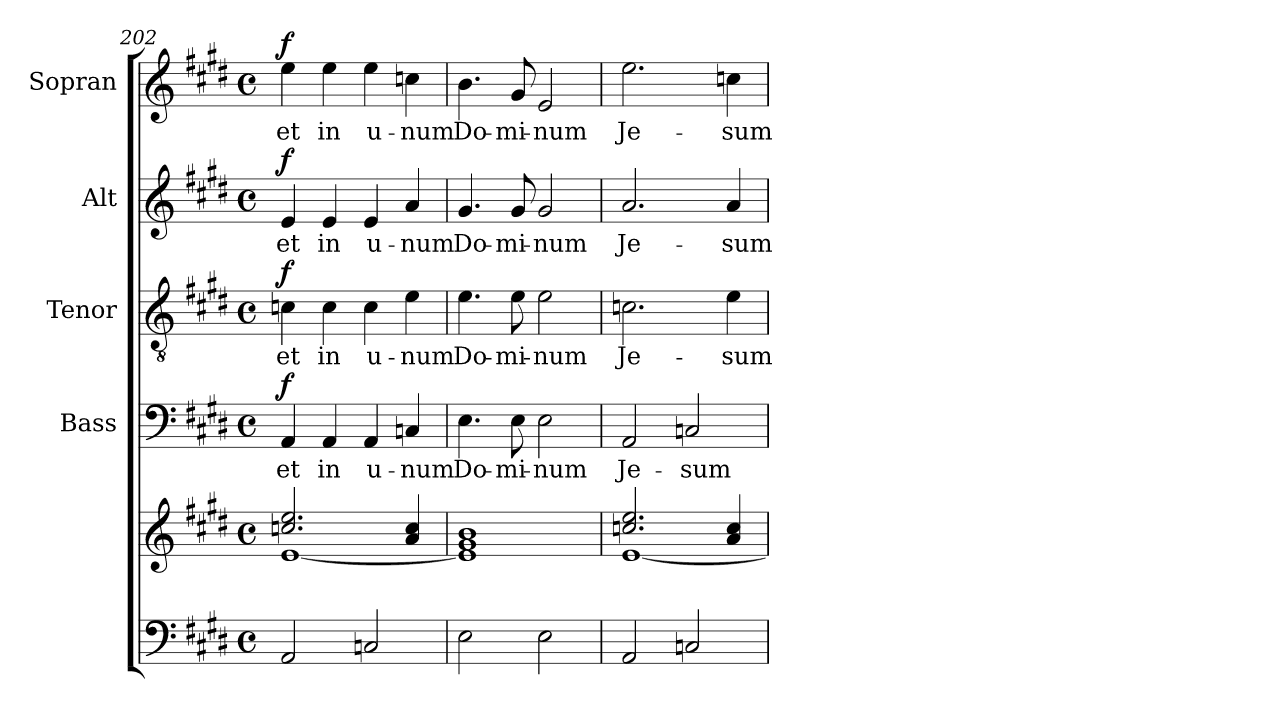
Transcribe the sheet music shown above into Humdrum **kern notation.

**kern	**kern	**kern	**text	**dynam	**kern	**text	**dynam	**kern	**text	**dynam	**kern	**text	**dynam
*part5	*part5	*part4	*part4	*part4	*part3	*part3	*part3	*part2	*part2	*part2	*part1	*part1	*part1
*staff6	*staff5	*staff4	*staff4	*staff4	*staff3	*staff3	*staff3	*staff2	*staff2	*staff2	*staff1	*staff1	*staff1
*	*	*I"Bass	*	*	*I"Tenor	*	*	*I"Alt	*	*	*I"Sopran	*	*
*	*	*I'B.	*	*	*I'T.	*	*	*I'A.	*	*	*I'S.	*	*
*clefF4	*clefG2	*clefF4	*	*	*clefGv2	*	*	*clefG2	*	*	*clefG2	*	*
*k[f#c#g#d#]	*k[f#c#g#d#]	*k[f#c#g#d#]	*	*	*k[f#c#g#d#]	*	*	*k[f#c#g#d#]	*	*	*k[f#c#g#d#]	*	*
*E:	*E:	*E:	*	*	*E:	*	*	*E:	*	*	*E:	*	*
*M4/4	*M4/4	*M4/4	*	*	*M4/4	*	*	*M4/4	*	*	*M4/4	*	*
*met(c)	*met(c)	*met(c)	*	*	*met(c)	*	*	*met(c)	*	*	*met(c)	*	*
=202	=202	=202	=202	=202	=202	=202	=202	=202	=202	=202	=202	=202	=202
*	*^	*	*	*	*	*	*	*	*	*	*	*	*
!	!	!	!	!LO:LY:b	!LO:DY:a	!	!LO:LY:b	!LO:DY:a	!	!LO:LY:b	!LO:DY:a	!	!LO:LY:b	!LO:DY:a
2AA/	2.ccn/ 2.ee/	[<1e	4AA/	et	f	4cn\	et	f	4e/	et	f	4ee\	et	f
!	!	!	!	!LO:LY:b	!	!	!LO:LY:b	!	!	!LO:LY:b	!	!	!LO:LY:b	!
.	.	.	4AA/	in	.	4c\	in	.	4e/	in	.	4ee\	in	.
!	!	!	!	!LO:LY:b	!	!	!LO:LY:b	!	!	!LO:LY:b	!	!	!LO:LY:b	!
2Cn/	.	.	4AA/	u-	.	4c\	u-	.	4e/	u-	.	4ee\	u-	.
!	!	!	!	!LO:LY:b	!	!	!LO:LY:b	!	!	!LO:LY:b	!	!	!LO:LY:b	!
.	4a/ 4cc/	.	4Cn/	-num	.	4e\	-num	.	4a/	-num	.	4ccn\	-num	.
=203	=203	=203	=203	=203	=203	=203	=203	=203	=203	=203	=203	=203	=203	=203
!	!	!	!	!LO:LY:b	!	!	!LO:LY:b	!	!	!LO:LY:b	!	!	!LO:LY:b	!
2E\	1g# 1b	1e]	4.E\	Do-	.	4.e\	Do-	.	4.g#/	Do-	.	4.b\	Do-	.
!	!	!	!	!LO:LY:b	!	!	!LO:LY:b	!	!	!LO:LY:b	!	!	!LO:LY:b	!
.	.	.	8E\	-mi-	.	8e\	-mi-	.	8g#/	-mi-	.	8g#/	-mi-	.
!	!	!	!	!LO:LY:b	!	!	!LO:LY:b	!	!	!LO:LY:b	!	!	!LO:LY:b	!
2E\	.	.	2E\	-num	.	2e\	-num	.	2g#/	-num	.	2e/	-num	.
=204	=204	=204	=204	=204	=204	=204	=204	=204	=204	=204	=204	=204	=204	=204
!	!	!	!	!LO:LY:b	!	!	!LO:LY:b	!	!	!LO:LY:b	!	!	!LO:LY:b	!
2AA/	2.ccn/ 2.ee/	[<1e	2AA/	Je-	.	2.cn\	Je-	.	2.a/	Je-	.	2.ee\	Je-	.
!	!	!	!	!LO:LY:b	!	!	!	!	!	!	!	!	!	!
2Cn/	.	.	2Cn/	-sum	.	.	.	.	.	.	.	.	.	.
!	!	!	!	!	!	!	!LO:LY:b	!	!	!LO:LY:b	!	!	!LO:LY:b	!
.	4a/ 4cc/	.	.	.	.	4e\	-sum	.	4a/	-sum	.	4ccn\	-sum	.
*	*v	*v	*	*	*	*	*	*	*	*	*	*	*	*
=	=	=	=	=	=	=	=	=	=	=	=	=	=
*-	*-	*-	*-	*-	*-	*-	*-	*-	*-	*-	*-	*-	*-
